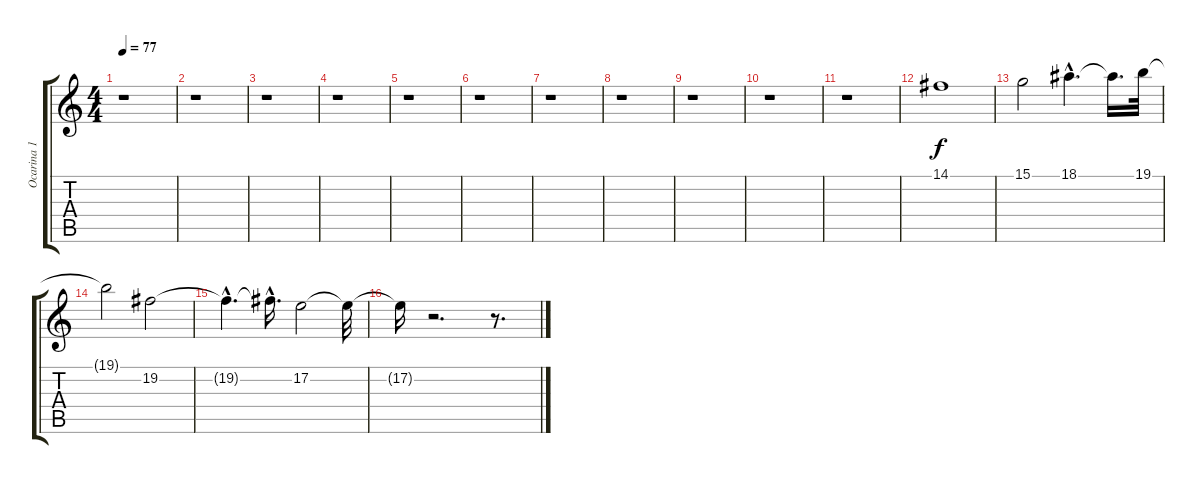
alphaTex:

\track ("Ocarina 1" "Ocarina 1") {instrument ocarina}
\staff {score tabs}
\tuning (E4 B3 G3 D3 A2 E2) {hide}
\ts (4 4)
\tempo 77
\tempo 78
\tempo 77
\clef g2
\ks c
r.1{dy f instrument ocarina} |
r.1 |
r.1 |
r.1 |
r.1 |
r.1 |
r.1 |
r.1 |
r.1 |
r.1 |
r.1 |
14.1.1 |
15.1.2 18.1{hac}.4{d} 18.1{t}.16{d} 19.1.32 |
19.1{t}.2 19.2.2 |
19.2{hac t}.4{d} 19.2{hac t}.16{d} 17.2.2 17.2{t}.32 |
17.2{t}.16 r.2{d} r.8{d}
